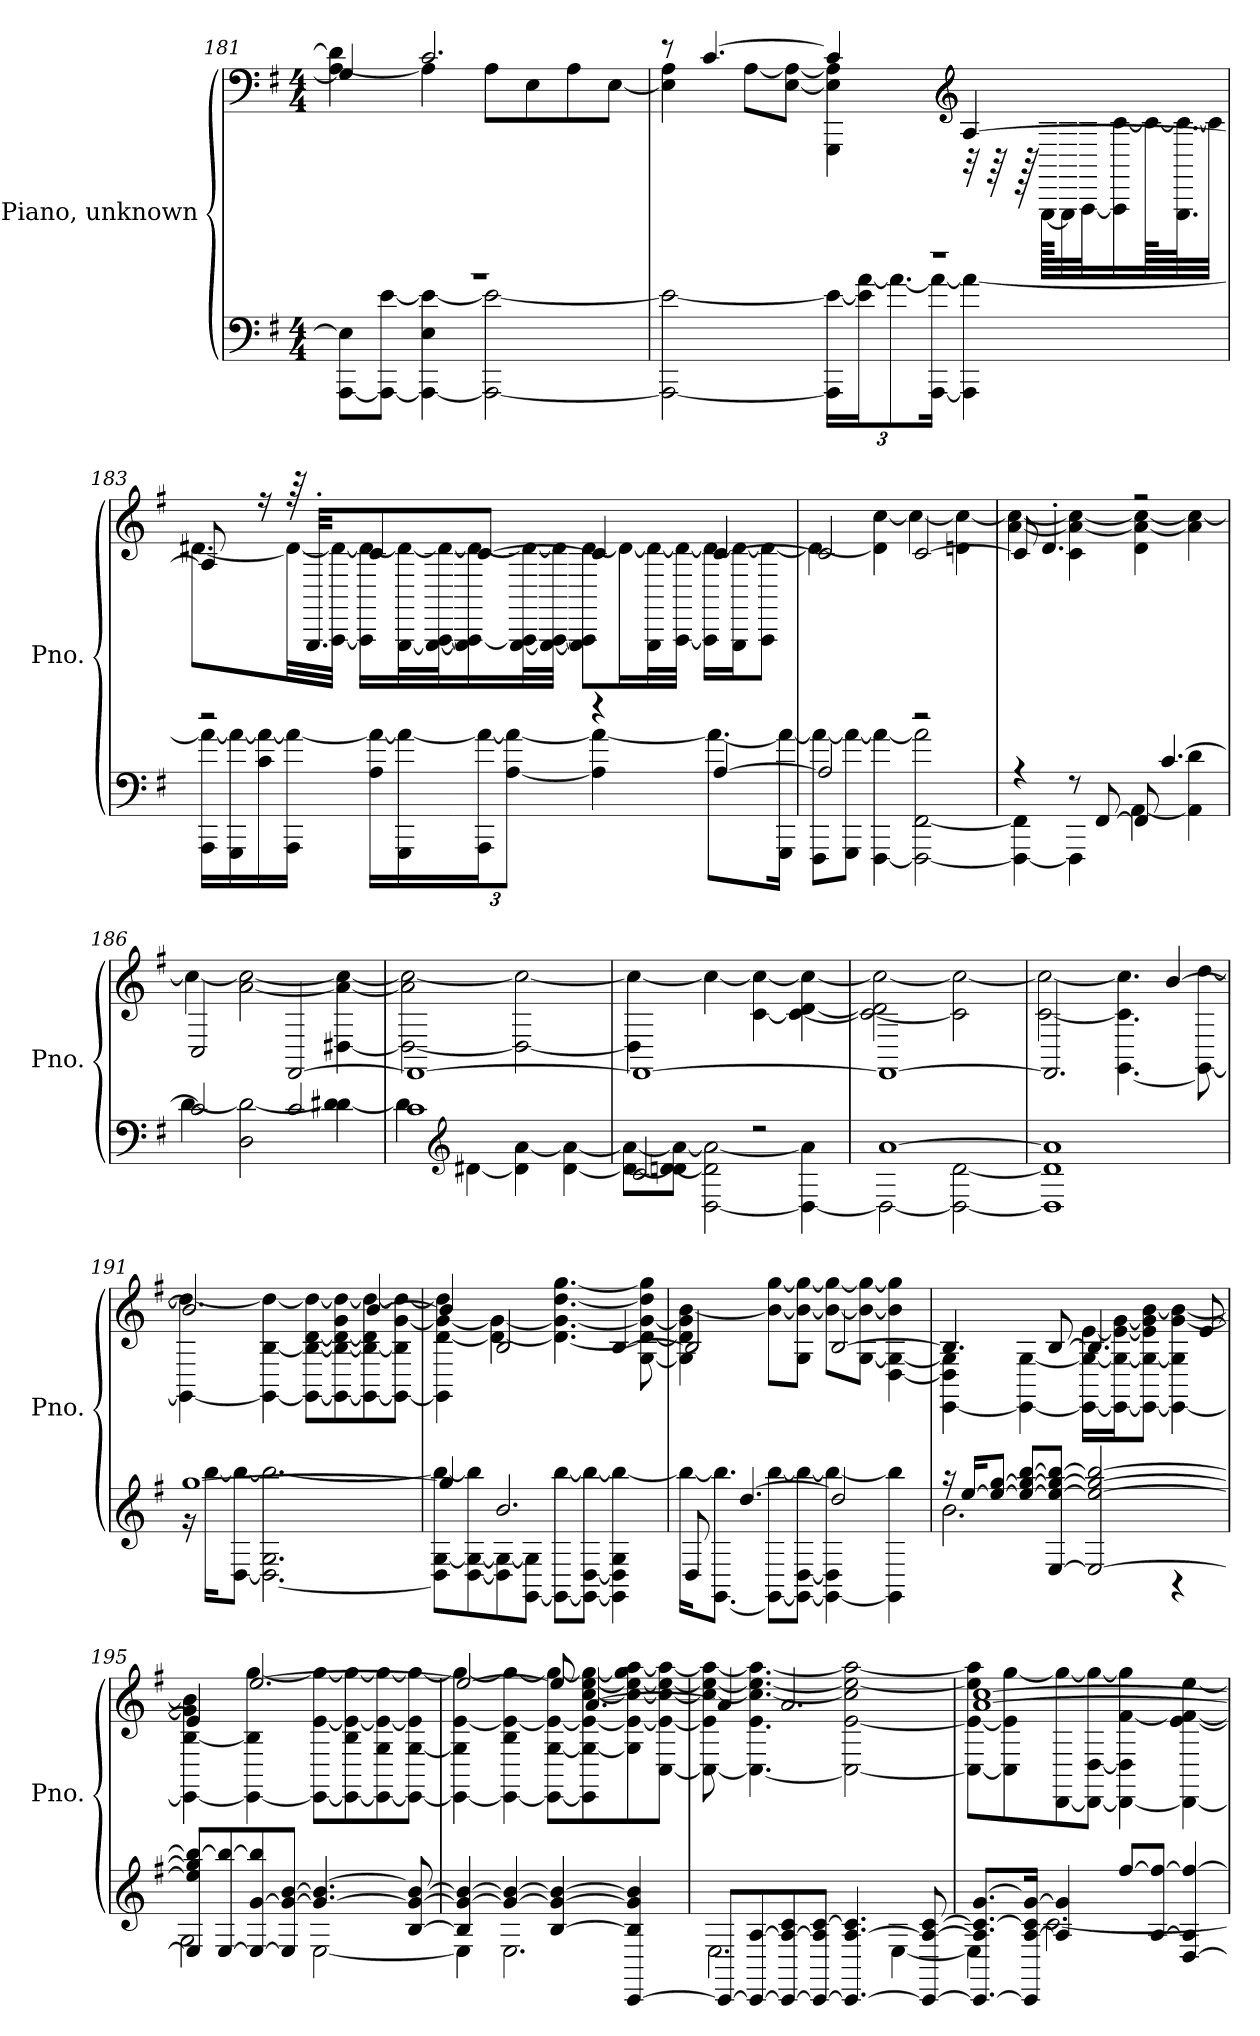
**kern	**kern
*part1	*part1
*staff2	*staff1
*I"Piano, unknown	*
*I'Pno.	*
*clefF4	*clefF4
*k[f#]	*k[f#]
*M4/4	*M4/4
=181	=181
*^	*^
1r	[8AAA\ 8E\]L	4G#/]	[4A\ 4d\]
.	8AAA\_ [8e\J	.	.
.	4AAA\_ 4E\ 4e\_	2.c/	4A\]
.	2AAA\_ 2e\_	.	8A\L
.	.	.	8E\
.	.	.	8A\
.	.	.	[8E\J
!!LO:LB:g=z	!!
=182	=182	=182	=182
1r	2AAA\_ 2e\_	8r	4E\] 4A\
.	.	[4.c/	.
.	.	.	[8A\L
.	.	.	[8E\ 8A\_J
*	*Xbrackettup	*	*
.	24AAA\] 24e\_LL	4c/]	4GGG\ 4E\] 4A\]
.	24e\] [24a\J	.	.
.	12.a\_	.	.
.	[24AAA\ 24a\_Jk	.	.
*	*	*clefG2	*
.	4AAA\] 4a\_	[4A/	32r
.	.	.	64r
.	.	.	128r
.	.	.	[128GGG\KKLLL
.	.	.	32GGG\]
.	.	.	[32AAA\J
.	.	.	16AAA\] [16c\
.	.	.	128c\KLL_
.	.	.	64.GGG\ 64.c\_J
.	.	.	32c\JJJ]
!!LO:LB:g=z	!!
=183	=183	=183	=183
2r	16AAA\ 16a\_LL	8A/]	[8.d#X\L
.	16GGG\ 16a\_	.	.
.	16c\ 16a\_	16r	.
.	16AAA\ 16a\_JJ	64r	32d#\LL_
.	.	32.GGG'/KKL	.
.	.	.	[32AAA\ 32d#\_JJJ
.	16A\ 16a\_LL	8c/	16AAA\] 16d#\_LL
.	16GGG\ 16a\_	.	[32GGG\ 32d#\_L
.	.	.	32GGG\_ [32AAA\ 32d#\_J
.	24AAA\ 24a\_J	[8c/J	16GGG\] 16AAA\_ 16d#\_
.	[12A\ 12a\_J	.	.
.	.	.	[32GGG\ 32AAA\] 32d#\_L
.	.	.	32GGG\_ [32AAA\ 32d#\]JJJ
4r	4A\] 4a\_	4c/]	8GGG\] 8AAA\] [8d#\L
.	.	.	16d#\L_
.	.	.	32GGG\ 32d#\_L
.	.	.	[32AAA\ 32d#\_JJJ
[4A/	8.a\L_	[4c/	16AAA\] 16d#\_LL
.	.	.	16GGG\ 16d#\_J
.	.	.	8AAA\ 8d#\_J
.	16GGG\ 16a\_Jk	.	.
=184	=184	=184	=184
2A/]	8FFF#\ 8a\_L	2c/]	4d#\_
.	8GGG\ 8a\_J	.	.
.	[4FFF#\ 4a\_	.	4d#\] [4cc\
2r	2FFF#\_ [2FF#\ 2a\]	[2c/	4cc\_
.	.	.	4dn\ 4cc\_
!!LO:LB:g=z	!!
=185	=185	=185	=185
4r	4FFF#\_ 4FF#\]	8c/]	[4a\ 4cc\_
.	.	4.d'/	.
8r	4FFF#\]	.	4c\ 4a\_ 4cc\_
[8FF#/	.	.	.
8FF#/]	[4AA\	2r	4d\ 4a\_ 4cc\_
[4.c/	.	.	.
.	4AA\] 4d\	.	4a\] 4cc\_
=186	=186	=186	=186
2c/]	[4d\	2C/	4cc\_
.	2D\ 2d\_	.	[2a\ 2cc\_
2c/	.	[2FF#/	.
.	4d\] [4d#X\	.	[4D#X\ 4a\_ 4cc\_
=187	=187	=187	=187
1c	4d#\]	1FF#_	2D#\_ 2a\] 2cc\_
*clefG2	*	*	*
.	[4d#X\	.	.
.	4d#\] [4a\	.	2D#\_ 2cc\_
.	[4d#\ 4a\_	.	.
=188	=188	=188	=188
2c/	8d#\_ 8a\_L	1FF#_	4D#\] 4cc\_
.	[8dn\ 8d#\] 8a\_J	.	.
.	[2D\ 2d\] 2a\_	.	4cc\_
2r	.	.	[4c\ 4cc\_
.	4D\_ 4a\]	.	4c\_ [4d\ 4cc\_
!!LO:PB:g=z	!!
=189	=189	=189	=189
[1a	2D\_	1FF#_	2c\_ 2d\] 2cc\_
.	2D\_ [2d\	.	2c\] 2cc\_
=190	=190	=190	=190
1a]	1D] 1d]	2.FF#/]	[2c\ 2cc\_
.	.	.	[4.GG\ 4.c\] 4.cc\]
.	.	[4b/	.
.	.	.	8GG\_ [8dd\
=191	=191	=191	=191
[1gg	16r	2.b/]	4GG\_ 4dd\_
.	[16bb\KL	.	.
.	[8D\ 8bb\_J	.	.
.	2.D\_ 2.G\ 2.bb\_	.	4GG\_ [4B\ 4dd\_
.	.	.	8GG\_ 8B\_ [8d\ 8dd\_L
.	.	.	8GG\_ 8B\_ 8d\_ 8g\ 8dd\_
.	.	[4b/	8GG\_ 8B\_ 8d\] 8dd\_
.	.	.	8GG\_ 8B\] [8g\ 8dd\_J
=192	=192	=192	=192
4gg/]	8D\] [8G\ 8bb\_L	4b/]	4GG\] [4d\ 4g\_ 4dd\]
.	[8D\ 8G\_ 8bb\]	.	.
2.b/	8D\] 8G\_	2B/	4d\_ 4g\_
.	[8GG\ 8G\]J	.	.
.	8GG\_ [8bb\L	.	4.d\_ 4.g\_ [4.dd\ [4.gg\
.	8GG\_ [8D\ 8bb\_J	.	.
.	4GG\] 4D\] 4G\ 4bb\_	[4B/	.
.	.	.	[8G\ 8d\_ 8g\_ 8dd\] 8gg\]
!!LO:LB:g=z	!!
=193	=193	=193	=193
8D/	16bb\KL_	2B/]	4G\] 4d\] 4g\] [4b\
.	[8.GG\ 8.bb\]J	.	.
[4.dd/	.	.	.
.	8GG\_ [8bb\L	.	8b\_ [8gg\L
.	8GG\_ [8D\ 8bb\_J	.	8G\ 8b\_ 8gg\_J
2dd/]	4GG\_ 4D\] 4bb\_	[2B/	8b\_ 8gg\_L
.	.	.	[8G\ 8b\_ 8gg\_J
.	4GG\] 4bb\]	.	[4D\ 4G\_ 4b\] 4gg\]
=194	=194	=194	=194
16r	2.b\	4.B/]	[4EE\ 4D\] 4G\]
[16ee/KL	.	.	.
8ee/_ [8gg/J	.	.	.
8ee/_ 8gg/_ [8bb/L	.	.	4EE\_ [4G\
[8E/ 8ee/_ 8gg/_ 8bb/_J	.	[8B/	.
2E/_ 2ee/_ 2gg/_ 2bb/_	.	4.B/]	16EE\_ 16G\_ [16e\LL
.	.	.	16EE\_ 16G\_ 16e\_ [16g\J
.	.	.	8EE\_ 8G\_ 8e\] 8g\] [8b\J
.	4r	.	4EE\_ 4G\] [4g\ 4b\_
.	.	[8e/	.
=195	=195	=195	=195
8E/] 8ee/] 8gg/] 8bb/_L	2G\	4e/]	4EE\_ [4B\ 4g\] 4b\]
[8E/ 8bb/_	.	.	.
8E/_ [8g/ 8bb/]	.	[2.ee/	4EE\_ 4B\] [4gg\
8E/] 8g/_ [8b/J	.	.	.
4.g/_ 4.b/_	[2E\	.	8EE\_ [8e\ 8gg\_L
.	.	.	8EE\_ 8B\ 8e\_ 8gg\_
.	.	.	8EE\_ 8G\ 8e\_ 8gg\_
[8B/ 8g/_ 8b/_	.	.	8EE\_ [8G\ 8e\] 8gg\_J
!!LO:LB:g=z	!!
=196	=196	=196	=196
4B/] 4g/_ 4b/_	4E\]	2ee/_	4EE\_ 4G\] [4e\ 4gg\_
4g/_ 4b/_	2.E\	.	4EE\_ 4B\ 4e\_ 4gg\_
[4B/ 4g/_ 4b/_	.	8ee/]	8EE\_ [8G\ 8e\_ 8gg\_L
.	.	[4.a/	8EE\] 8G\_ 8e\_ [8cc\ [8ee\ 8gg\_
[4CC/ 4B/] 4g/] 4b/]	.	.	8G\] 8e\_ 8cc\_ 8ee\_ 8gg\] [8aa\
.	.	.	[8C\ 8e\_ 8cc\_ 8ee\_ 8aa\_J
=197	=197	=197	=197
8CC/L_	2.E\	4a/]	8C\_ 8e\] 8cc\_ 8ee\_ 8aa\_
8CC/_ [8A/	.	.	4.C\_ 4.e\ 4.cc\_ 4.ee\_ 4.aa\_
8CC/_ 8A/_ 8c/	.	2.a/	.
8CC/_ 8A/] [8c/J	.	.	.
4.CC/_ [4.A/ 4.c/]	.	.	2C\_ [2e\ 2cc\] 2ee\_ 2aa\_
.	[4E\	.	.
8CC/_ 8A/_ [8c/	.	.	.
=198	=198	=198	=198
8.CC/_ 8.A/] 8.c/_ [8.g/L	4E\]	[1a [1cc	8C\_ 8e\_ 8ee\] 8aa\]L
.	.	.	8C\] 8e\] [8gg\
16CC/] [16A/ 16c/] 16g/_Jk	.	.	.
4A/] 4g/]	[2.c\	.	[8DD\ 8gg\_
.	.	.	8DD\_ [8D\ 8gg\_J
[8ff#/L	.	.	4DD\_ 4D\] [4f#\ 4gg\]
[8A/ 8ff#/_J	.	.	.
[4D/ 4A/] 4ff#/_	.	.	4DD\_ [4e\ 4f#\_ [4ee\
*v	*v	*	*
*	*v	*v
=	=
*-	*-
